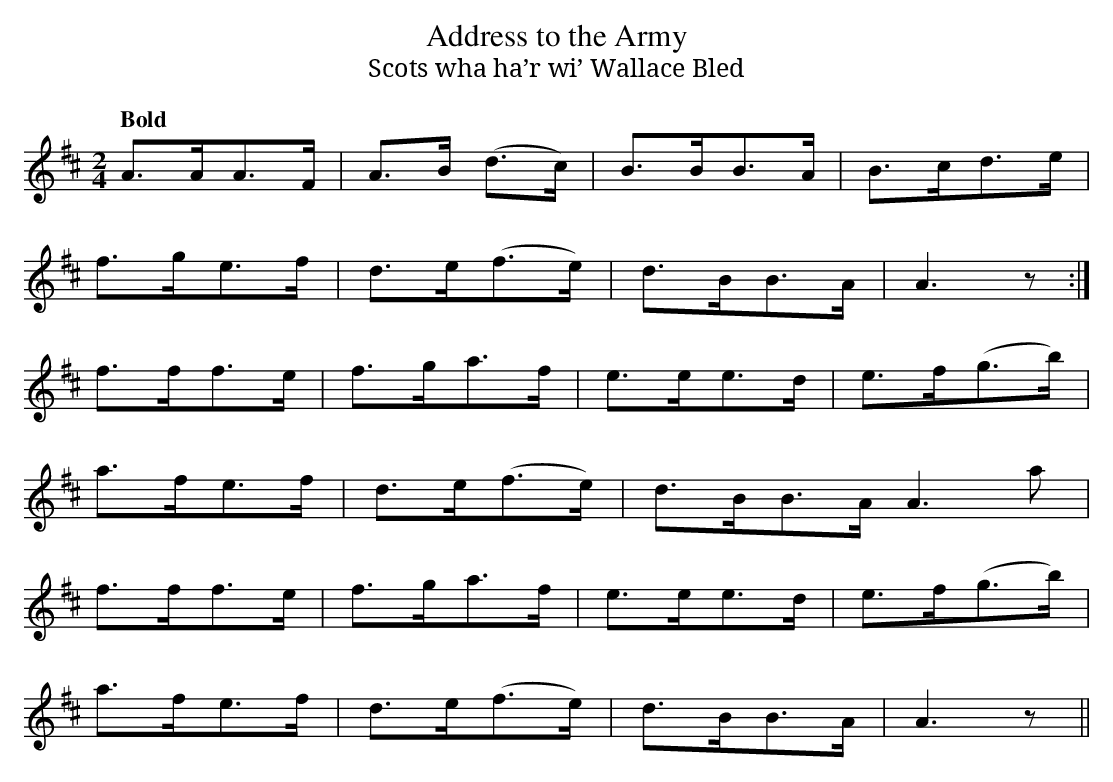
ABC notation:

X:1
T:Address to the Army
T:Scots wha ha’r wi’ Wallace Bled
M:2/4
L:1/8
Q:"Bold"
K:D
A>AA>F|A>B (d>c)|B>BB>A|B>cd>e|
f>ge>f|d>e(f>e)|d>BB>A|A3 z:|
f>ff>e|f>ga>f|e>ee>d|e>f(g>b)|
a>fe>f|d>e(f>e)|d>BB>A A3a|
f>ff>e|f>ga>f|e>ee>d|e>f(g>b)|
a>fe>f|d>e(f>e)|d>BB>A|A3z||
